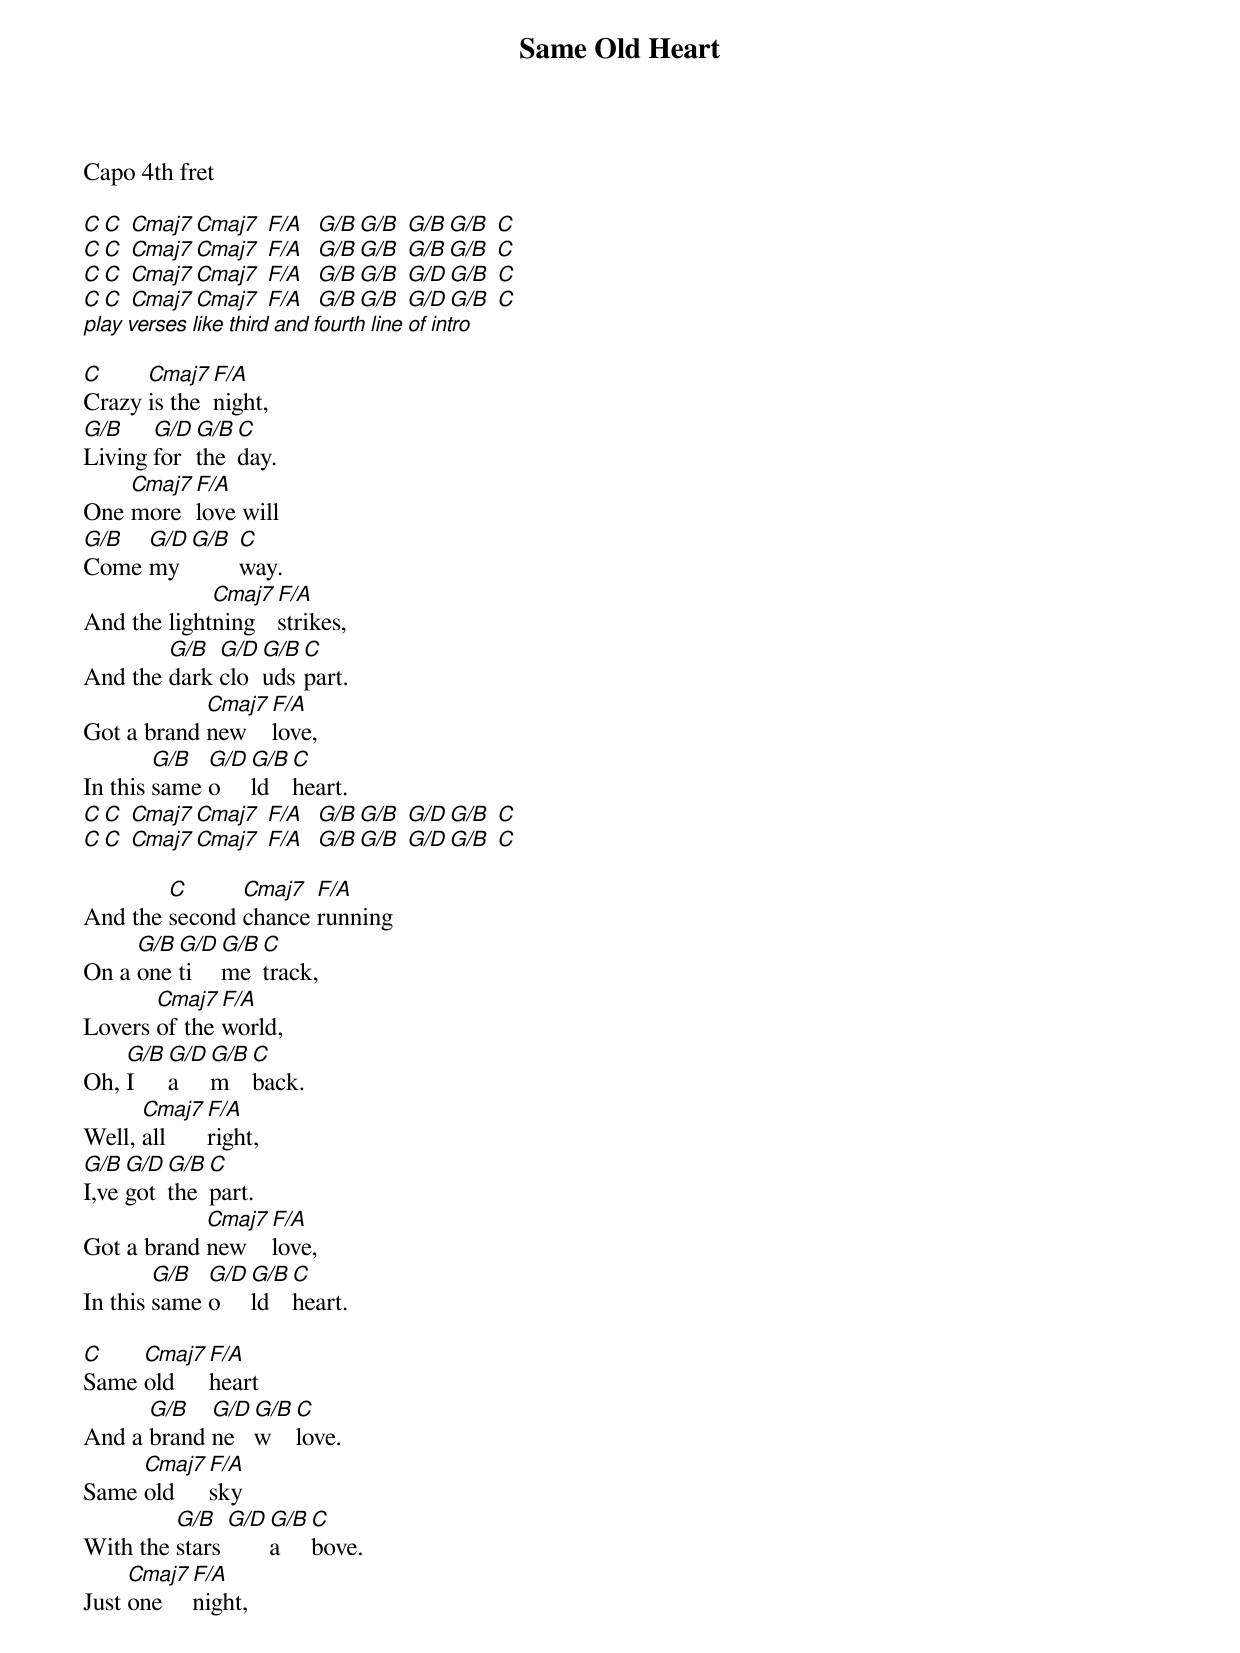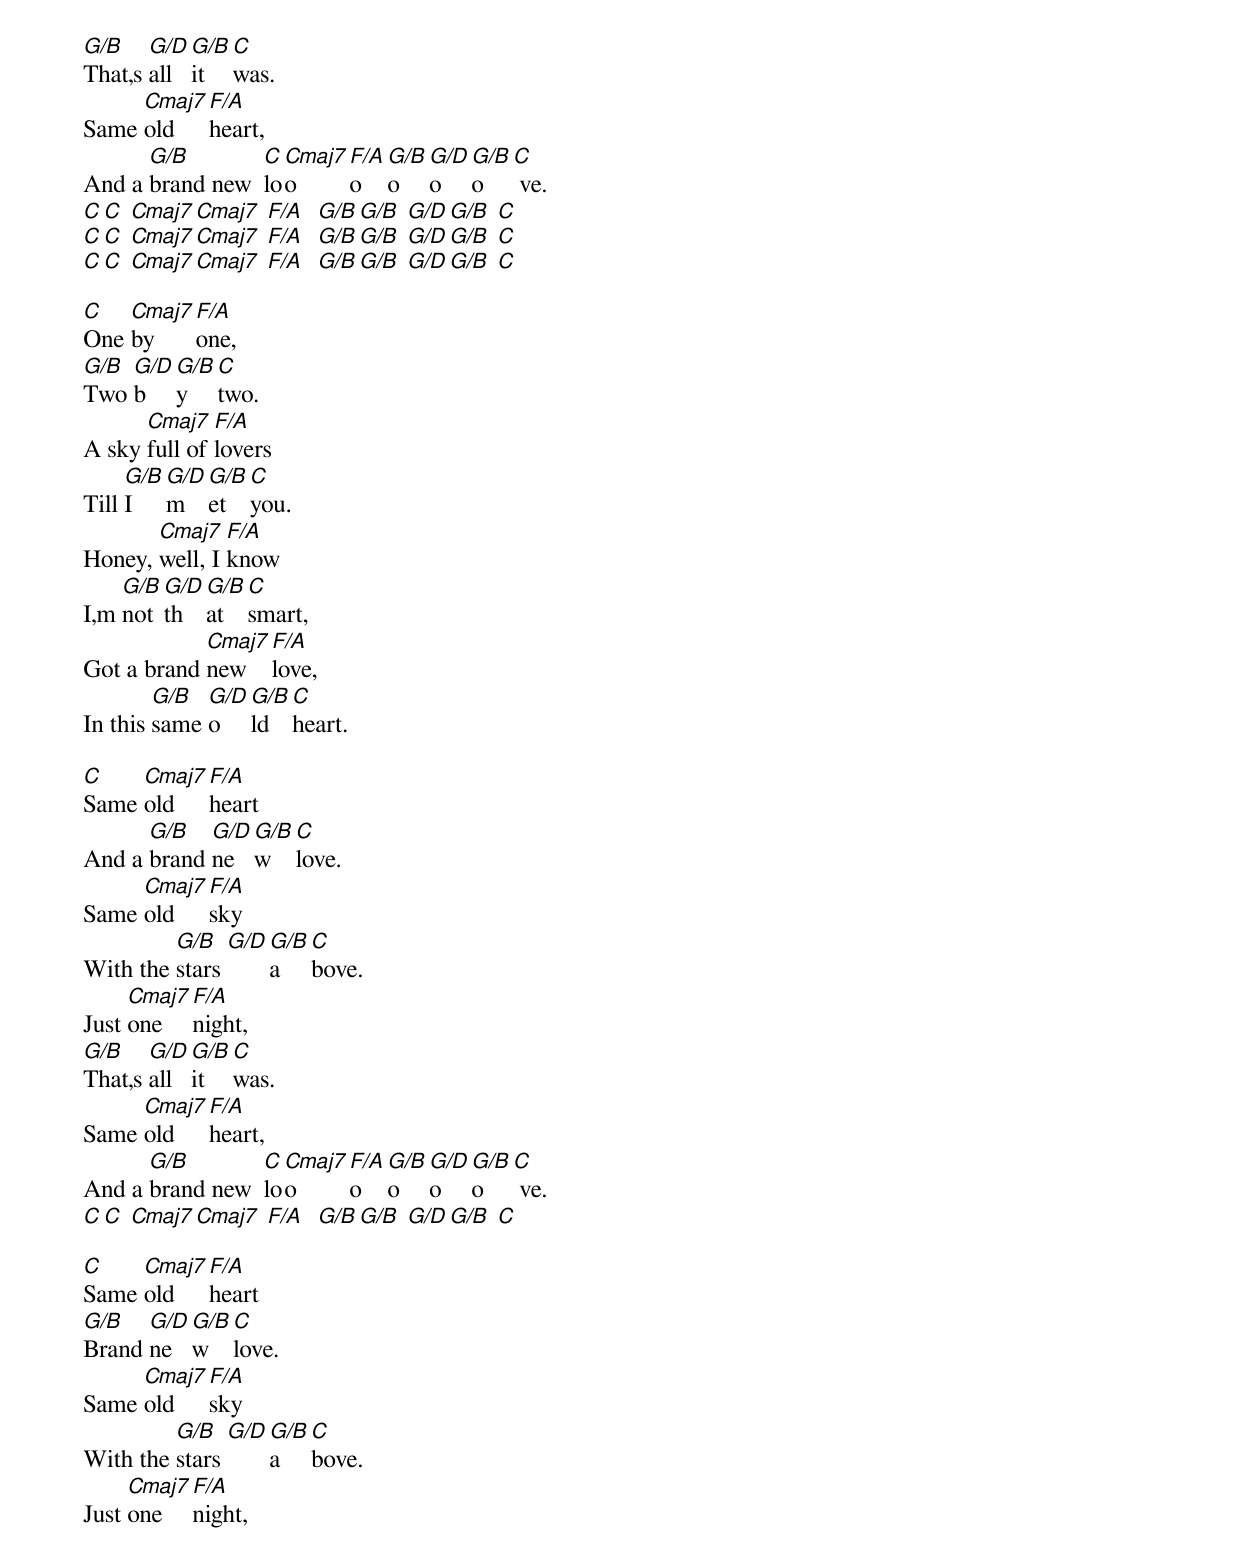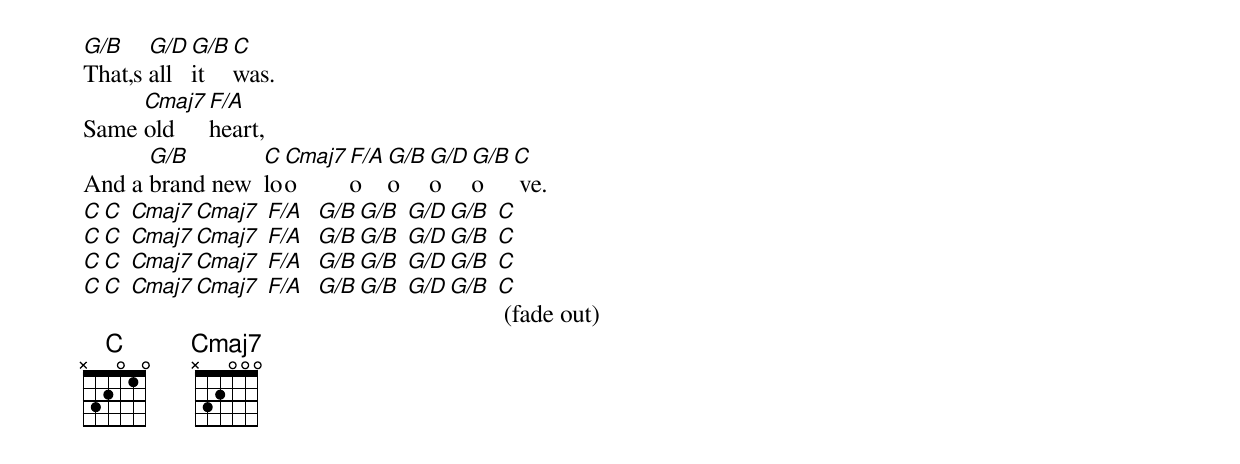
{title: Same Old Heart}
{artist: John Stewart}
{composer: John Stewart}
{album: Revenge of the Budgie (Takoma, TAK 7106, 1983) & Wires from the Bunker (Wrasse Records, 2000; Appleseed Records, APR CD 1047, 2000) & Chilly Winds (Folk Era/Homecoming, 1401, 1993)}

Capo 4th fret

[C][C] [Cmaj7][Cmaj7] [F/A]  [G/B][G/B] [G/B][G/B] [C]
[C][C] [Cmaj7][Cmaj7] [F/A]  [G/B][G/B] [G/B][G/B] [C]
[C][C] [Cmaj7][Cmaj7] [F/A]  [G/B][G/B] [G/D][G/B] [C]
[C][C] [Cmaj7][Cmaj7] [F/A]  [G/B][G/B] [G/D][G/B] [C]
[*play verses like third and fourth line of intro]

[C]Crazy [Cmaj7]is the [F/A]night,
[G/B]Living [G/D]for [G/B]the [C]day.
One [Cmaj7]more [F/A]love will
[G/B]Come [G/D]my[G/B] [C]way.
And the light[Cmaj7]ning [F/A]strikes,
And the [G/B]dark [G/D]clo[G/B]uds [C]part.
Got a brand [Cmaj7]new [F/A]love,
In this [G/B]same [G/D]o[G/B]ld [C]heart.
[C][C] [Cmaj7][Cmaj7] [F/A]  [G/B][G/B] [G/D][G/B] [C]
[C][C] [Cmaj7][Cmaj7] [F/A]  [G/B][G/B] [G/D][G/B] [C]

And the [C]second [Cmaj7]chance [F/A]running
On a [G/B]one [G/D]ti[G/B]me [C]track,
Lovers [Cmaj7]of the [F/A]world,
Oh, [G/B]I [G/D]a[G/B]m [C]back.
Well, [Cmaj7]all [F/A]right,
[G/B]I‚ve [G/D]got [G/B]the [C]part.
Got a brand [Cmaj7]new [F/A]love,
In this [G/B]same [G/D]o[G/B]ld [C]heart.

[C]Same [Cmaj7]old [F/A]heart
And a [G/B]brand [G/D]ne[G/B]w [C]love.
Same [Cmaj7]old [F/A]sky
With the [G/B]stars [G/D][G/B]a[C]bove.
Just [Cmaj7]one [F/A]night,
[G/B]That‚s [G/D]all [G/B]it [C]was.
Same [Cmaj7]old [F/A]heart,
And a [G/B]brand new  [C]lo[Cmaj7]o[F/A]o[G/B]o[G/D]o[G/B]o[C] ve.
[C][C] [Cmaj7][Cmaj7] [F/A]  [G/B][G/B] [G/D][G/B] [C]
[C][C] [Cmaj7][Cmaj7] [F/A]  [G/B][G/B] [G/D][G/B] [C]
[C][C] [Cmaj7][Cmaj7] [F/A]  [G/B][G/B] [G/D][G/B] [C]

[C]One [Cmaj7]by [F/A]one,
[G/B]Two [G/D]b[G/B]y [C]two.
A sky [Cmaj7]full of [F/A]lovers
Till [G/B]I [G/D]m[G/B]et [C]you.
Honey, [Cmaj7]well, I [F/A]know
I‚m [G/B]not [G/D]th[G/B]at [C]smart,
Got a brand [Cmaj7]new [F/A]love,
In this [G/B]same [G/D]o[G/B]ld [C]heart.

[C]Same [Cmaj7]old [F/A]heart
And a [G/B]brand [G/D]ne[G/B]w [C]love.
Same [Cmaj7]old [F/A]sky
With the [G/B]stars [G/D][G/B]a[C]bove.
Just [Cmaj7]one [F/A]night,
[G/B]That‚s [G/D]all [G/B]it [C]was.
Same [Cmaj7]old [F/A]heart,
And a [G/B]brand new  [C]lo[Cmaj7]o[F/A]o[G/B]o[G/D]o[G/B]o[C] ve.
[C][C] [Cmaj7][Cmaj7] [F/A]  [G/B][G/B] [G/D][G/B] [C]

[C]Same [Cmaj7]old [F/A]heart
[G/B]Brand [G/D]ne[G/B]w [C]love.
Same [Cmaj7]old [F/A]sky
With the [G/B]stars [G/D][G/B]a[C]bove.
Just [Cmaj7]one [F/A]night,
[G/B]That‚s [G/D]all [G/B]it [C]was.
Same [Cmaj7]old [F/A]heart,
And a [G/B]brand new  [C]lo[Cmaj7]o[F/A]o[G/B]o[G/D]o[G/B]o[C] ve.
[C][C] [Cmaj7][Cmaj7] [F/A]  [G/B][G/B] [G/D][G/B] [C]
[C][C] [Cmaj7][Cmaj7] [F/A]  [G/B][G/B] [G/D][G/B] [C]
[C][C] [Cmaj7][Cmaj7] [F/A]  [G/B][G/B] [G/D][G/B] [C]
[C][C] [Cmaj7][Cmaj7] [F/A]  [G/B][G/B] [G/D][G/B] [C] (fade out)
